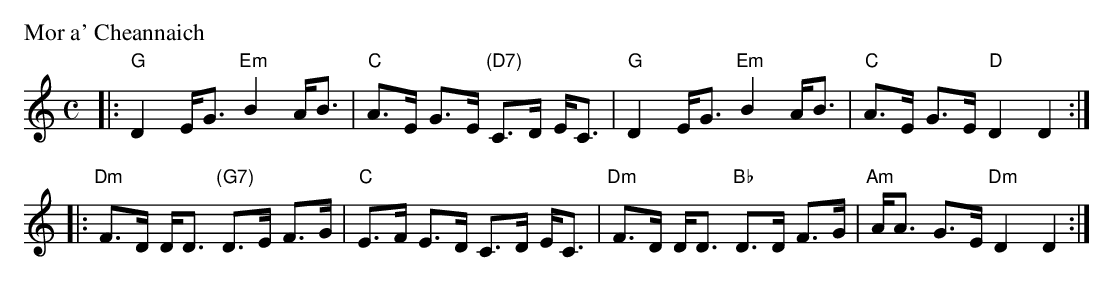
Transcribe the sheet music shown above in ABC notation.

X:1
P: Mor a' Cheannaich
M: C
L: 1/8
K: GMix
|: "G"D2 E<G "Em"B2 A<B | "C"A>E G>E "(D7)"C>D E<C \
|  "G"D2 E<G "Em"B2 A<B | "C"A>E G>E "D"D2 D2 :|
|: "Dm"F>D D<D "(G7)"D>E F>G | "C"E>F E>D C>D E<C \
|  "Dm"F>D D<D "Bb"D>D F>G | "Am"A<A G>E "Dm"D2 D2 :|
